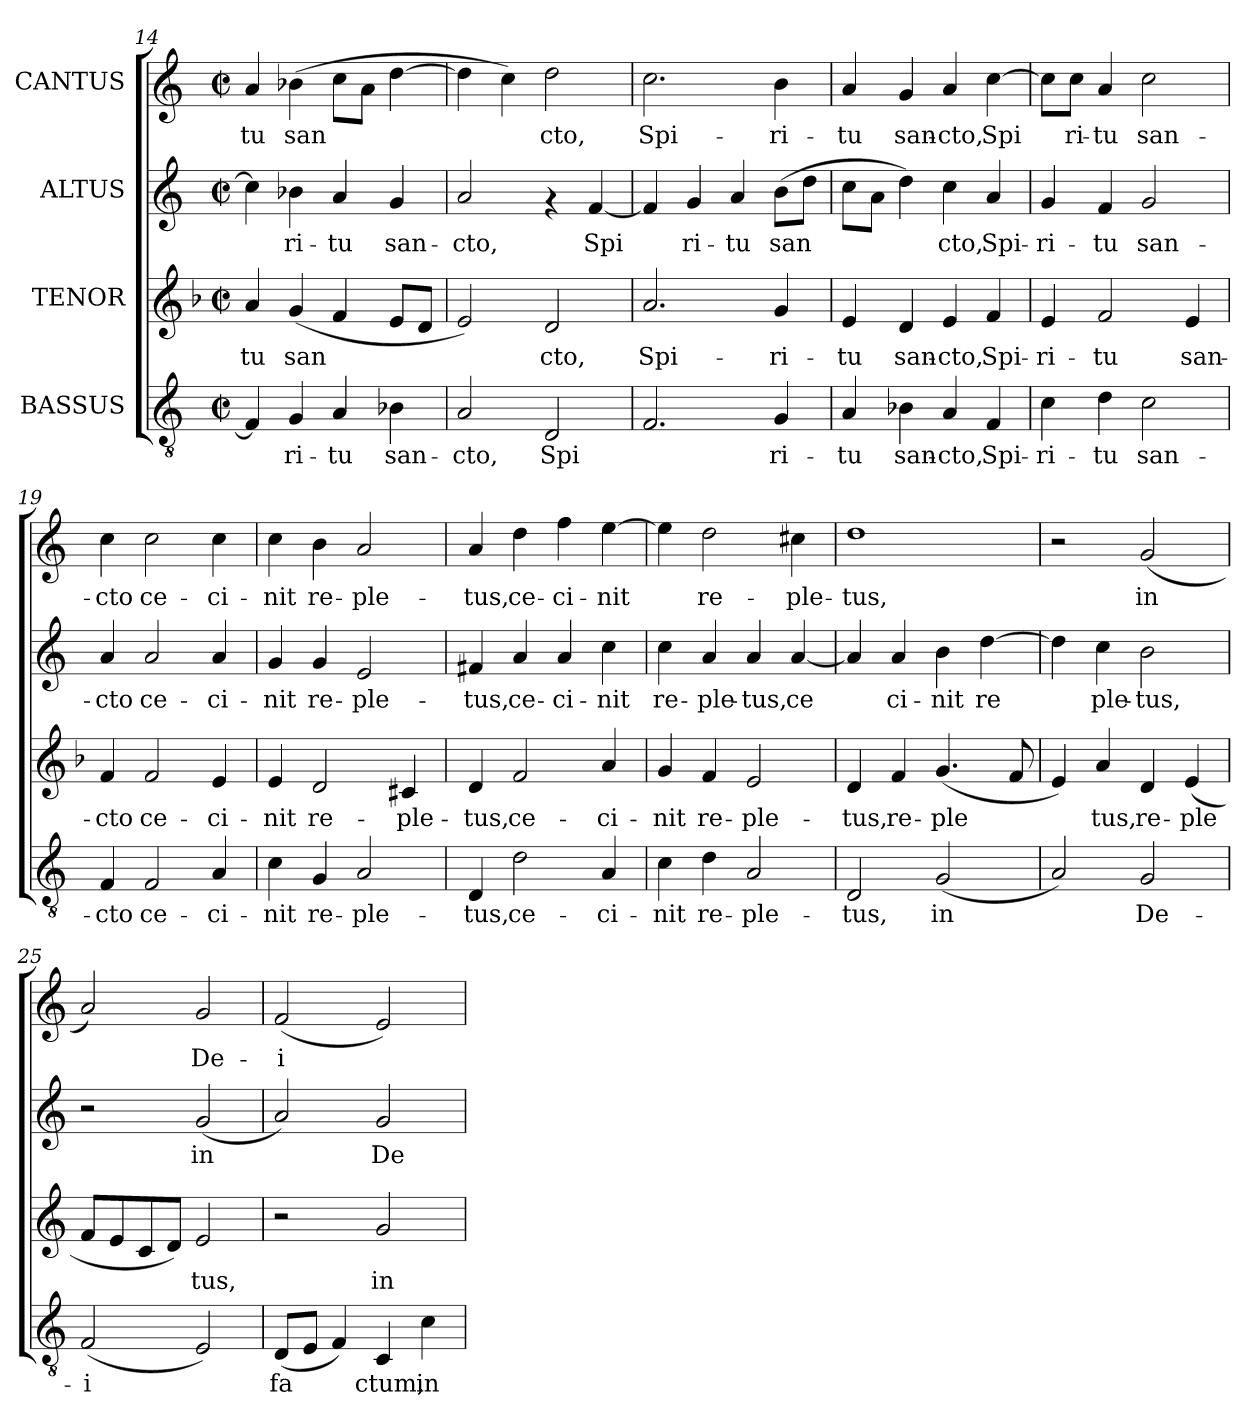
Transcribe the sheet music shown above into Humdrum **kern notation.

**kern	**text	**kern	**text	**kern	**text	**kern	**text
*part4	*part4	*part3	*part3	*part2	*part2	*part1	*part1
*staff4	*staff4	*staff3	*staff3	*staff2	*staff2	*staff1	*staff1
*I"BASSUS	*	*I"TENOR	*	*I"ALTUS	*	*I"CANTUS	*
*clefGv2	*	*clefG2	*	*clefG2	*	*clefG2	*
*k[]	*	*k[b-]	*	*k[]	*	*k[]	*
*C:	*	*F:	*	*C:	*	*C:	*
*M2/2	*	*M2/2	*	*M2/2	*	*M2/2	*
*met(c|)	*	*met(c|)	*	*met(c|)	*	*met(c|)	*
=14	=14	=14	=14	=14	=14	=14	=14
!	!LO:LY:b:cj	!	!LO:LY:b:cj	!	!LO:LY:b:cj	!	!LO:LY:b:rj
4F/]	--	4a/	-tu	4cc\]	--	4a/	-tu
!	!LO:LY:b:cj	!	!LO:LY:b:cj	!	!LO:LY:b:cj	!	!LO:LY:b:rj
4G/	-ri-	(<4g/	san-	4b-\	-ri-	(>4b-\	san-
!	!LO:LY:b:cj	!	!LO:LY:b:cj	!	!LO:LY:b:cj	!	!LO:LY:b:rj
4A/	-tu	4f/	--	4a/	-tu	8cc\L	--
!	!	!	!	!	!	!	!LO:LY:b:rj
.	.	.	.	.	.	8a\J	--
!	!LO:LY:b:cj	!	!LO:LY:b:cj	!	!LO:LY:b:cj	!	!LO:LY:b:rj
4B-X\	san-	8e/L	--	4g/	san-	[>4dd\	--
!	!	!	!LO:LY:b:cj	!	!	!	!
.	.	8d/J	--	.	.	.	.
=15	=15	=15	=15	=15	=15	=15	=15
!	!LO:LY:b:cj	!	!LO:LY:b:cj	!	!LO:LY:b:cj	!	!LO:LY:b:rj
2A/	-cto,	2e/)	--	2a/	-cto,	4dd\]	--
!	!	!	!	!	!	!	!LO:LY:b:rj
.	.	.	.	.	.	4cc\)	--
!	!LO:LY:b:cj	!	!LO:LY:b:cj	!	!	!	!LO:LY:b:rj
2D/	Spi-	2d/	-cto,	4rf	.	2dd\	-cto,
!	!	!	!	!	!LO:LY:b:cj	!	!
.	.	.	.	[<4f/	Spi-	.	.
=16	=16	=16	=16	=16	=16	=16	=16
!	!LO:LY:b:cj	!	!LO:LY:b:cj	!	!LO:LY:b:cj	!	!LO:LY:b:rj
2.F/	--	2.a/	Spi-	4f/]	--	2.cc\	Spi-
!	!	!	!	!	!LO:LY:b:cj	!	!
.	.	.	.	4g/	-ri-	.	.
!	!	!	!	!	!LO:LY:b:cj	!	!
.	.	.	.	4a/	-tu	.	.
!	!LO:LY:b:cj	!	!LO:LY:b:cj	!	!LO:LY:b:cj	!	!LO:LY:b:rj
4G/	-ri-	4g/	-ri-	(>8b\L	san-	4b\	-ri-
!	!	!	!	!	!LO:LY:b:cj	!	!
.	.	.	.	8dd\J	--	.	.
=17	=17	=17	=17	=17	=17	=17	=17
!	!LO:LY:b:cj	!	!LO:LY:b:cj	!	!LO:LY:b:cj	!	!LO:LY:b:rj
4A/	-tu	4e/	-tu	8cc\L	--	4a/	-tu
!	!	!	!	!	!LO:LY:b:cj	!	!
.	.	.	.	8a\J	--	.	.
!	!LO:LY:b:cj	!	!LO:LY:b:cj	!	!LO:LY:b:cj	!	!LO:LY:b:rj
4B-\	san-	4d/	san-	4dd\)	--	4g/	san-
!	!LO:LY:b:cj	!	!LO:LY:b:cj	!	!LO:LY:b:cj	!	!LO:LY:b:rj
4A/	-cto,	4e/	-cto,	4cc\	-cto,	4a/	-cto,
!	!LO:LY:b:cj	!	!LO:LY:b:cj	!	!LO:LY:b:cj	!	!LO:LY:b:rj
4F/	Spi-	4f/	Spi-	4a/	Spi-	[>4cc\	Spi-
=18	=18	=18	=18	=18	=18	=18	=18
!	!LO:LY:b:cj	!	!LO:LY:b:cj	!	!LO:LY:b:cj	!	!LO:LY:b:rj
4c\	-ri-	4e/	-ri-	4g/	-ri-	8cc\L]	--
!	!	!	!	!	!	!	!LO:LY:b:rj
.	.	.	.	.	.	8cc\J	-ri-
!	!LO:LY:b:cj	!	!LO:LY:b:cj	!	!LO:LY:b:cj	!	!LO:LY:b:rj
4d\	-tu	2f/	-tu	4f/	-tu	4a/	-tu
!	!LO:LY:b:cj	!	!	!	!LO:LY:b:cj	!	!LO:LY:b:rj
2c\	san-	.	.	2g/	san-	2cc\	san-
!	!	!	!LO:LY:b:cj	!	!	!	!
.	.	4e/	san-	.	.	.	.
=19	=19	=19	=19	=19	=19	=19	=19
!	!LO:LY:b:cj	!	!LO:LY:b:cj	!	!LO:LY:b:cj	!	!LO:LY:b:rj
4F/	-cto	4f/	-cto	4a/	-cto	4cc\	-cto
!	!LO:LY:b:cj	!	!LO:LY:b:cj	!	!LO:LY:b:cj	!	!LO:LY:b:rj
2F/	ce-	2f/	ce-	2a/	ce-	2cc\	ce-
!	!LO:LY:b:cj	!	!LO:LY:b:cj	!	!LO:LY:b:cj	!	!LO:LY:b:rj
4A/	-ci-	4e/	-ci-	4a/	-ci-	4cc\	-ci-
!!LO:PB:g=z
=20	=20	=20	=20	=20	=20	=20	=20
*	*	*k[]	*	*	*	*	*
*	*	*C:	*	*	*	*	*
!	!LO:LY:b:cj	!	!LO:LY:b:cj	!	!LO:LY:b:cj	!	!LO:LY:b:rj
4c\	-nit	4e/	-nit	4g/	-nit	4cc\	-nit
!	!LO:LY:b:cj	!	!LO:LY:b:cj	!	!LO:LY:b:cj	!	!LO:LY:b:rj
4G/	re-	2d/	re-	4g/	re-	4b\	re-
!	!LO:LY:b:cj	!	!	!	!LO:LY:b:cj	!	!LO:LY:b:rj
2A/	-ple-	.	.	2e/	-ple-	2a/	-ple-
!	!	!	!LO:LY:b:cj	!	!	!	!
.	.	4c#/	-ple-	.	.	.	.
=21	=21	=21	=21	=21	=21	=21	=21
!	!LO:LY:b:cj	!	!LO:LY:b:cj	!	!LO:LY:b:cj	!	!LO:LY:b:rj
4D/	-tus,	4d/	-tus,	4f#X/	-tus,	4a/	-tus,
!	!LO:LY:b:cj	!	!LO:LY:b:cj	!	!LO:LY:b:cj	!	!LO:LY:b:rj
2d\	ce-	2f/	ce-	4a/	ce-	4dd\	ce-
!	!	!	!	!	!LO:LY:b:cj	!	!LO:LY:b:rj
.	.	.	.	4a/	-ci-	4ff\	-ci-
!	!LO:LY:b:cj	!	!LO:LY:b:cj	!	!LO:LY:b:cj	!	!LO:LY:b:rj
4A/	-ci-	4a/	-ci-	4cc\	-nit	[>4ee\	-nit
=22	=22	=22	=22	=22	=22	=22	=22
!	!LO:LY:b:cj	!	!LO:LY:b:cj	!	!LO:LY:b:cj	!	!LO:LY:b:rj
4c\	-nit	4g/	-nit	4cc\	re-	4ee\]	.
!	!LO:LY:b:cj	!	!LO:LY:b:cj	!	!LO:LY:b:cj	!	!LO:LY:b:rj
4d\	re-	4f/	re-	4a/	-ple-	2dd\	re-
!	!LO:LY:b:cj	!	!LO:LY:b:cj	!	!LO:LY:b:cj	!	!
2A/	-ple-	2e/	-ple-	4a/	-tus,	.	.
!	!	!	!	!	!LO:LY:b:cj	!	!LO:LY:b:rj
.	.	.	.	[<4a/	ce-	4cc#X\	-ple-
=23	=23	=23	=23	=23	=23	=23	=23
!	!LO:LY:b:cj	!	!LO:LY:b:cj	!	!LO:LY:b:cj	!	!LO:LY:b:rj
2D/	-tus,	4d/	-tus,	4a/]	--	1dd	-tus,
!	!	!	!LO:LY:b:cj	!	!LO:LY:b:cj	!	!
.	.	4f/	re-	4a/	-ci-	.	.
!	!LO:LY:b:cj	!	!LO:LY:b:cj	!	!LO:LY:b:cj	!	!
(<2G/	in	(<4.g/	-ple-	4b\	-nit	.	.
!	!	!	!	!	!LO:LY:b:cj	!	!
.	.	.	.	[>4dd\	re-	.	.
!	!	!	!LO:LY:b:cj	!	!	!	!
.	.	8f/	--	.	.	.	.
=24	=24	=24	=24	=24	=24	=24	=24
!	!LO:LY:b:cj	!	!LO:LY:b:cj	!	!LO:LY:b:cj	!	!
2A/)	.	4e/)	--	4dd\]	--	2r	.
!	!	!	!LO:LY:b:cj	!	!LO:LY:b:cj	!	!
.	.	4a/	-tus,	4cc\	-ple-	.	.
!	!LO:LY:b:cj	!	!LO:LY:b:cj	!	!LO:LY:b:cj	!	!LO:LY:b:rj
2G/	De-	4d/	re-	2b\	-tus,	(<2g/	in
!	!	!	!LO:LY:b:cj	!	!	!	!
.	.	(<4e/	-ple-	.	.	.	.
=25	=25	=25	=25	=25	=25	=25	=25
!	!LO:LY:b:cj	!	!LO:LY:b:cj	!	!	!	!LO:LY:b:rj
(<2F/	-i	8f/L	--	2r	.	2a/)	.
!	!	!	!LO:LY:b:cj	!	!	!	!
.	.	8e/	--	.	.	.	.
!	!	!	!LO:LY:b:cj	!	!	!	!
.	.	8c/	--	.	.	.	.
!	!	!	!LO:LY:b:cj	!	!	!	!
.	.	8d/J)	--	.	.	.	.
!	!LO:LY:b:cj	!	!LO:LY:b:cj	!	!LO:LY:b:cj	!	!LO:LY:b:rj
2E/)	.	2e/	-tus,	(<2g/	in	2g/	De-
=26	=26	=26	=26	=26	=26	=26	=26
!	!LO:LY:b:cj	!	!	!	!LO:LY:b:cj	!	!LO:LY:b:rj
(<8D/L	fa-	2r	.	2a/)	.	(<2f/	-i
!	!LO:LY:b:cj	!	!	!	!	!	!
8E/J	--	.	.	.	.	.	.
!	!LO:LY:b:cj	!	!	!	!	!	!
4F/)	--	.	.	.	.	.	.
!	!LO:LY:b:cj	!	!LO:LY:b:cj	!	!LO:LY:b:cj	!	!LO:LY:b:rj
4C/	-ctum,	2g/	in	2g/	De-	2e/)	.
!	!LO:LY:b:cj	!	!	!	!	!	!
4c\	in	.	.	.	.	.	.
=	=	=	=	=	=	=	=
*-	*-	*-	*-	*-	*-	*-	*-
